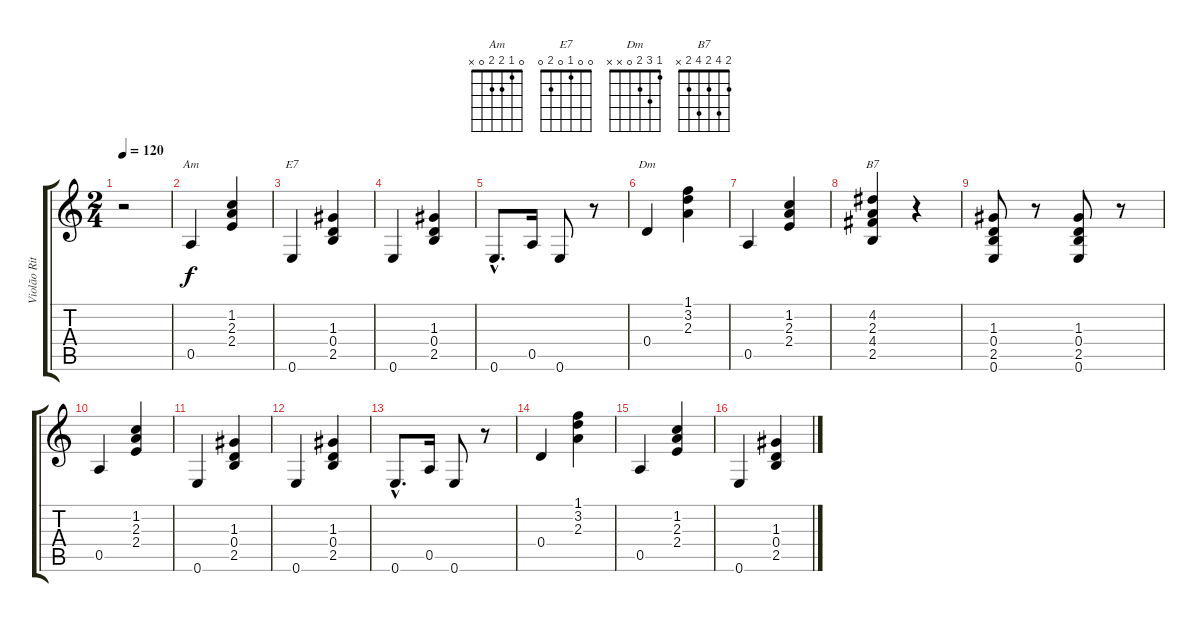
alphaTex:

\track ("Violão Ritmo" "Violão Rit") {instrument acousticguitarnylon}
\staff {score tabs}
\tuning (E4 B3 G3 D3 A2 E2) {hide}
\chord ("Am" 0 1 2 2 0 x)
\chord ("E7" 0 0 1 0 2 0)
\chord ("Dm" 1 3 2 0 x x)
\chord ("B7" 2 4 2 4 2 x)
\ts (2 4)
\tempo 120
\clef g2
\ks c
r.2{dy f instrument acousticguitarnylon} |
0.5.4{ch "Am"} (1.2 2.3 2.4).4 |
0.6.4{ch "E7"} (1.3 0.4 2.5).4 |
0.6.4 (1.3 0.4 2.5).4 |
0.6{hac}.8{d} 0.5.16 0.6.8 r.8 |
0.4.4{ch "Dm"} (1.1 3.2 2.3).4 |
0.5.4 (1.2 2.3 2.4).4 |
(4.2 2.3 4.4 2.5).4{ch "B7"} r.4 |
(1.3 0.4 2.5 0.6).8 r.8 (1.3 0.4 2.5 0.6).8 r.8 |
0.5.4 (1.2 2.3 2.4).4 |
0.6.4 (1.3 0.4 2.5).4 |
0.6.4 (1.3 0.4 2.5).4 |
0.6{hac}.8{d} 0.5.16 0.6.8 r.8 |
0.4.4 (1.1 3.2 2.3).4 |
0.5.4 (1.2 2.3 2.4).4 |
0.6.4 (1.3 0.4 2.5).4
